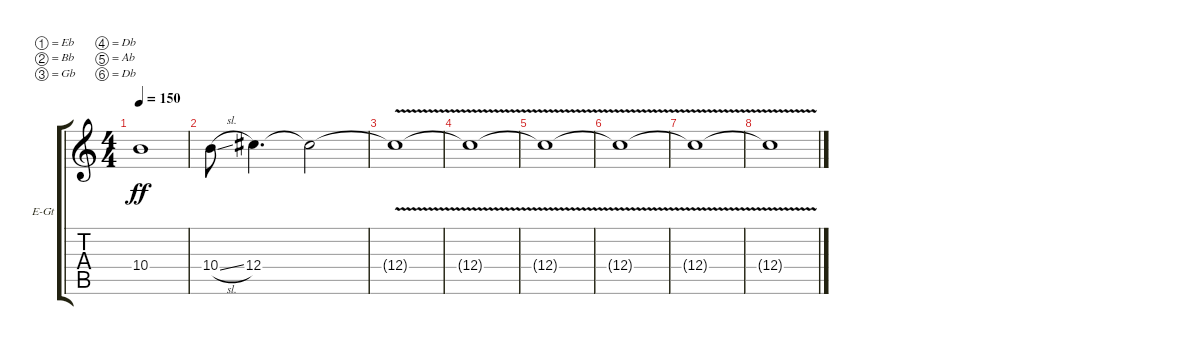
\bracketExtendMode groupsimilarinstruments
\firstSystemTrackNameOrientation horizontal
\otherSystemsTrackNameOrientation horizontal
\track ("Solo Guitar 2" "E-Gt") {instrument distortionguitar}
\staff {score tabs}
\tuning (Eb4 Bb3 Gb3 Db3 Ab2 Db2)
\ts (4 4)
\tempo 150
\clef g2
\ks c
10.4.1{dy ff} |
10.4{sl}.8 12.4.4{d} 12.4{t}.2 |
12.4{v t}.1 |
12.4{v t}.1 |
12.4{v t}.1 |
12.4{v t}.1 |
12.4{v t}.1 |
12.4{v t}.1
